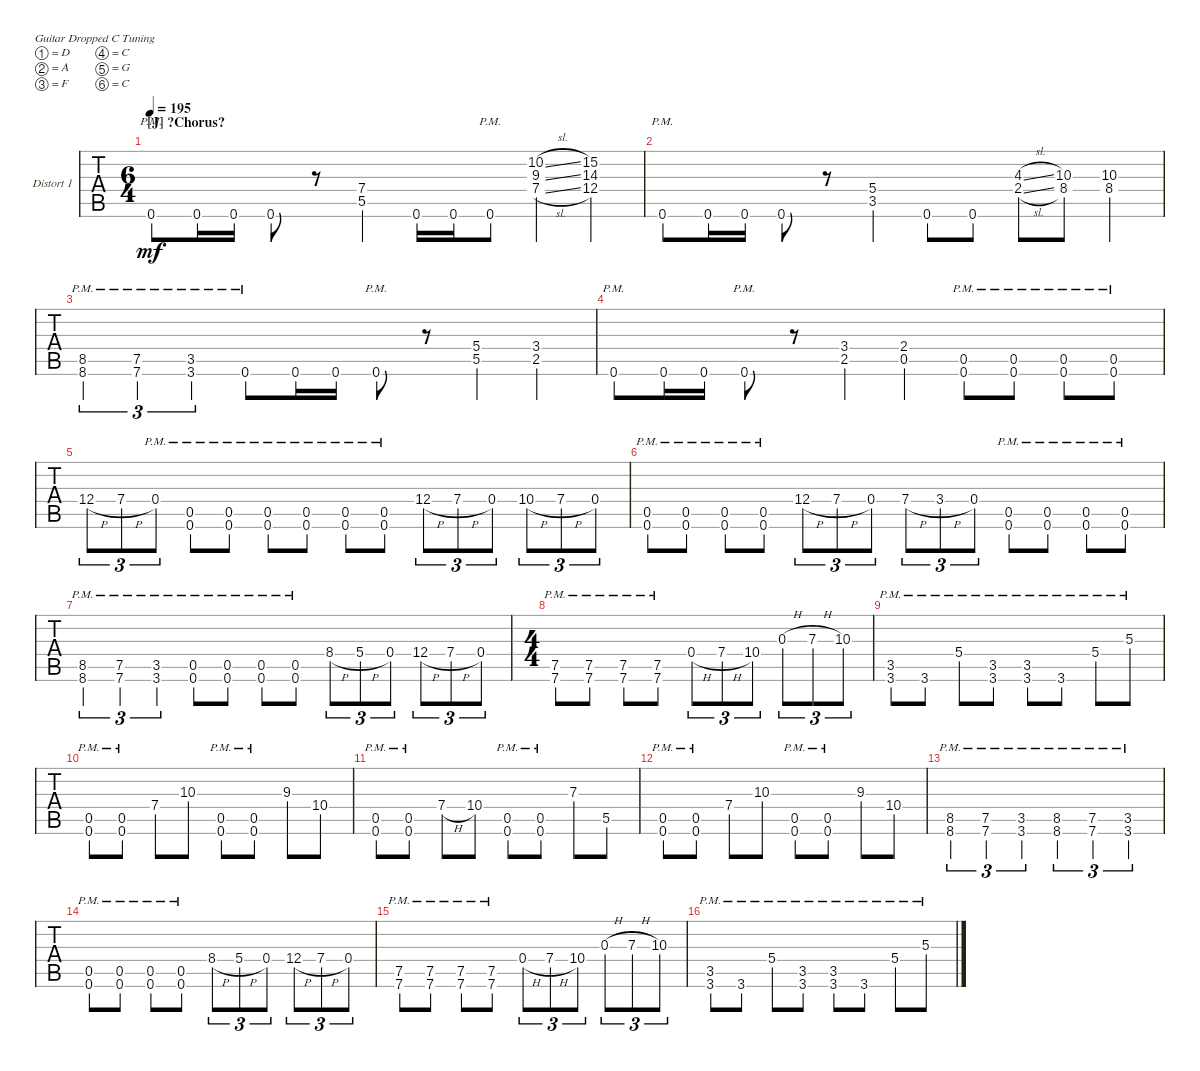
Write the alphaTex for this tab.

\bracketExtendMode groupsimilarinstruments
\firstSystemTrackNameOrientation horizontal
\otherSystemsTrackNameOrientation horizontal
\track ("Distort 1" "Distort 1") {instrument electricguitarclean}
\staff {tabs}
\tuning (D4 A3 F3 C3 G2 C2)
\ts (6 4)
\section ("J" "?Chorus?")
\scale
0.470878
\tempo 195
\accidentals auto
\clef g2
\ottava regular
\simile none
\ks c
0.6{pm}.8{dy mf} 0.6.16 0.6.16{beam split} 0.6.8 r.8 (5.5 7.4).4 0.6.16 0.6.16 0.6{pm}.8{beam split} (7.4{sl} 9.3{sl} 10.2{sl}).4 (12.4 14.3 15.2).4 |
\scale
0.270173 0.6{pm}.8 0.6.16 0.6.16{beam split} 0.6.8 r.8 (3.5 5.4).4 0.6.8 0.6.8{beam split} (2.4{sl} 4.3{sl}).8 (8.4 10.3).8 (8.4 10.3).4 |
\scale
0.259021 (8.6{pm} 8.5{pm}).4{tu (3 2)} (7.6{pm} 7.5{pm}).4{tu (3 2)} (3.6{pm} 3.5{pm}).4{tu (3 2)} 0.6{pm}.8 0.6.16 0.6.16{beam split} 0.6{pm}.8 r.8 (5.5 5.4).4 (2.5 3.4).4 |
0.6{pm}.8 0.6.16 0.6.16{beam split} 0.6{pm}.8 r.8 (2.5 3.4).4 (0.5 2.4).4 (0.6{pm} 0.5{pm}).8 (0.6{pm} 0.5{pm}).8 (0.6{pm} 0.5{pm}).8 (0.6{pm} 0.5{pm}).8 |
12.4{h}.8{tu (3 2)} 7.4{h}.8{tu (3 2)} 0.4{pm}.8{tu (3 2)} (0.6{pm} 0.5{pm}).8 (0.6{pm} 0.5{pm}).8 (0.6{pm} 0.5{pm}).8 (0.6{pm} 0.5{pm}).8 (0.6{pm} 0.5{pm}).8 (0.6{pm} 0.5{pm}).8 12.4{h}.8{tu (3 2)} 7.4{h}.8{tu (3 2)} 0.4.8{tu (3 2)} 10.4{h}.8{tu (3 2)} 7.4{h}.8{tu (3 2)} 0.4.8{tu (3 2)} |
(0.6{pm} 0.5{pm}).8 (0.6{pm} 0.5{pm}).8 (0.6{pm} 0.5{pm}).8 (0.6{pm} 0.5{pm}).8 12.4{h}.8{tu (3 2)} 7.4{h}.8{tu (3 2)} 0.4.8{tu (3 2)} 7.4{h}.8{tu (3 2)} 3.4{h}.8{tu (3 2)} 0.4.8{tu (3 2)} (0.6{pm} 0.5{pm}).8 (0.6{pm} 0.5{pm}).8 (0.6{pm} 0.5{pm}).8 (0.6{pm} 0.5{pm}).8 |
(8.6{pm} 8.5{pm}).4{tu (3 2)} (7.6{pm} 7.5{pm}).4{tu (3 2)} (3.6{pm} 3.5{pm}).4{tu (3 2)} (0.6{pm} 0.5{pm}).8 (0.6{pm} 0.5{pm}).8 (0.6{pm} 0.5{pm}).8 (0.6{pm} 0.5{pm}).8 8.4{h}.8{tu (3 2)} 5.4{h}.8{tu (3 2)} 0.4.8{tu (3 2)} 12.4{h}.8{tu (3 2)} 7.4{h}.8{tu (3 2)} 0.4.8{tu (3 2)} |
\ts (4 4)
(7.6{pm} 7.5{pm}).8 (7.6{pm} 7.5{pm}).8 (7.6{pm} 7.5{pm}).8 (7.6{pm} 7.5{pm}).8 0.4{h}.8{tu (3 2)} 7.4{h}.8{tu (3 2)} 10.4.8{tu (3 2)} 0.3{h}.8{tu (3 2)} 7.3{h}.8{tu (3 2)} 10.3.8{tu (3 2)} |
(3.6{pm} 3.5).8 3.6{pm}.8 5.4{pm}.8 (3.6{pm} 3.5).8 (3.6{pm} 3.5).8 3.6{pm}.8 5.4{pm}.8 5.3{pm}.8 |
(0.6{pm} 0.5{pm}).8 (0.5{pm} 0.6{pm}).8 7.4.8 10.3.8 (0.5{pm} 0.6{pm}).8 (0.5{pm} 0.6{pm}).8 9.3.8 10.4.8 |
(0.5{pm} 0.6{pm}).8 (0.5{pm} 0.6{pm}).8 7.4{h}.8 10.4.8 (0.5{pm} 0.6{pm}).8 (0.5{pm} 0.6{pm}).8 7.3.8 5.5.8 |
(0.6{pm} 0.5{pm}).8 (0.5{pm} 0.6{pm}).8 7.4.8 10.3.8 (0.5{pm} 0.6{pm}).8 (0.5{pm} 0.6{pm}).8 9.3.8 10.4.8 |
(8.6{pm} 8.5{pm}).4{tu (3 2)} (7.6{pm} 7.5{pm}).4{tu (3 2)} (3.6{pm} 3.5{pm}).4{tu (3 2)} (8.6{pm} 8.5{pm}).4{tu (3 2)} (7.6{pm} 7.5{pm}).4{tu (3 2)} (3.6{pm} 3.5{pm}).4{tu (3 2)} |
(0.6{pm} 0.5{pm}).8 (0.6{pm} 0.5{pm}).8 (0.6{pm} 0.5{pm}).8 (0.6{pm} 0.5{pm}).8 8.4{h}.8{tu (3 2)} 5.4{h}.8{tu (3 2)} 0.4.8{tu (3 2)} 12.4{h}.8{tu (3 2)} 7.4{h}.8{tu (3 2)} 0.4.8{tu (3 2)} |
(7.6{pm} 7.5{pm}).8 (7.6{pm} 7.5{pm}).8 (7.6{pm} 7.5{pm}).8 (7.6{pm} 7.5{pm}).8 0.4{h}.8{tu (3 2)} 7.4{h}.8{tu (3 2)} 10.4.8{tu (3 2)} 0.3{h}.8{tu (3 2)} 7.3{h}.8{tu (3 2)} 10.3.8{tu (3 2)} |
(3.6{pm} 3.5).8 3.6{pm}.8 5.4{pm}.8 (3.6{pm} 3.5).8 (3.6{pm} 3.5).8 3.6{pm}.8 5.4{pm}.8 5.3{pm}.8
